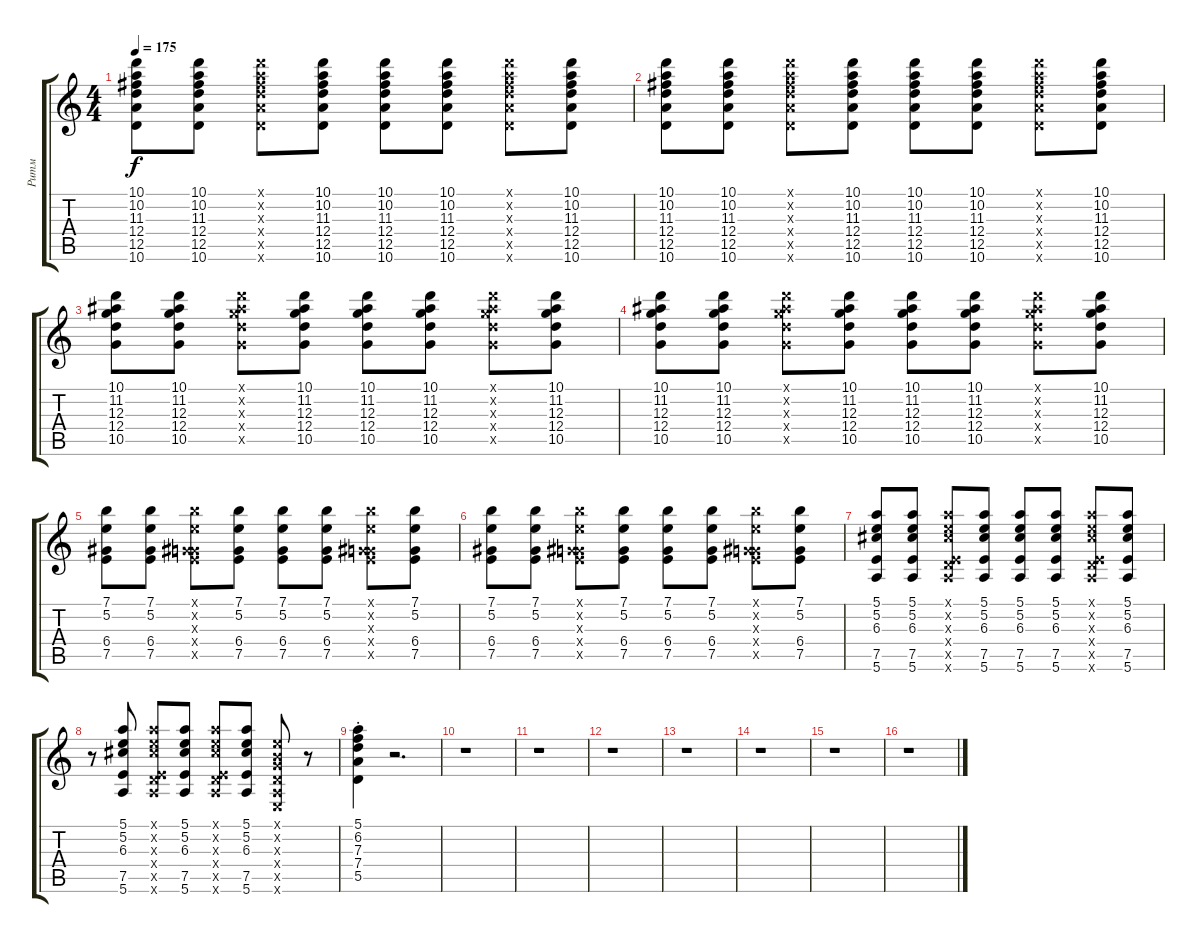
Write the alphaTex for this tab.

\track ("Ритм" "Ритм") {instrument acousticguitarnylon}
\staff {score tabs}
\tuning (E4 B3 G3 D3 A2 E2) {hide}
\ts (4 4)
\tempo 175
\clef g2
\ks c
(10.1 10.2 11.3 12.4 12.5 10.6).8{dy f} (10.1 10.2 11.3 12.4 12.5 10.6).8 (10.1{x} 10.2{x} 11.3{x} 12.4{x} 12.5{x} 10.6{x}).8 (10.1 10.2 11.3 12.4 12.5 10.6).8 (10.1 10.2 11.3 12.4 12.5 10.6).8 (10.1 10.2 11.3 12.4 12.5 10.6).8 (10.1{x} 10.2{x} 11.3{x} 12.4{x} 12.5{x} 10.6{x}).8 (10.1 10.2 11.3 12.4 12.5 10.6).8 |
(10.1 10.2 11.3 12.4 12.5 10.6).8 (10.1 10.2 11.3 12.4 12.5 10.6).8 (10.1{x} 10.2{x} 11.3{x} 12.4{x} 12.5{x} 10.6{x}).8 (10.1 10.2 11.3 12.4 12.5 10.6).8 (10.1 10.2 11.3 12.4 12.5 10.6).8 (10.1 10.2 11.3 12.4 12.5 10.6).8 (10.1{x} 10.2{x} 11.3{x} 12.4{x} 12.5{x} 10.6{x}).8 (10.1 10.2 11.3 12.4 12.5 10.6).8 |
(10.1 11.2 12.3 12.4 10.5).8 (10.1 11.2 12.3 12.4 10.5).8 (10.1{x} 11.2{x} 12.3{x} 12.4{x} 10.5{x}).8 (10.1 11.2 12.3 12.4 10.5).8 (10.1 11.2 12.3 12.4 10.5).8 (10.1 11.2 12.3 12.4 10.5).8 (10.1{x} 11.2{x} 12.3{x} 12.4{x} 10.5{x}).8 (10.1 11.2 12.3 12.4 10.5).8 |
(10.1 11.2 12.3 12.4 10.5).8 (10.1 11.2 12.3 12.4 10.5).8 (10.1{x} 11.2{x} 12.3{x} 12.4{x} 10.5{x}).8 (10.1 11.2 12.3 12.4 10.5).8 (10.1 11.2 12.3 12.4 10.5).8 (10.1 11.2 12.3 12.4 10.5).8 (10.1{x} 11.2{x} 12.3{x} 12.4{x} 10.5{x}).8 (10.1 11.2 12.3 12.4 10.5).8 |
(7.1 5.2 6.4 7.5).8 (7.1 5.2 6.4 7.5).8 (7.1{x} 5.2{x} 0.3{x} 6.4{x} 7.5{x}).8 (7.1 5.2 6.4 7.5).8 (7.1 5.2 6.4 7.5).8 (7.1 5.2 6.4 7.5).8 (7.1{x} 5.2{x} 0.3{x} 6.4{x} 7.5{x}).8 (7.1 5.2 6.4 7.5).8 |
(7.1 5.2 6.4 7.5).8 (7.1 5.2 6.4 7.5).8 (7.1{x} 5.2{x} 0.3{x} 6.4{x} 7.5{x}).8 (7.1 5.2 6.4 7.5).8 (7.1 5.2 6.4 7.5).8 (7.1 5.2 6.4 7.5).8 (7.1{x} 5.2{x} 0.3{x} 6.4{x} 7.5{x}).8 (7.1 5.2 6.4 7.5).8 |
(5.1 5.2 6.3 7.5 5.6).8 (5.1 5.2 6.3 7.5 5.6).8 (5.1{x} 5.2{x} 6.3{x} 0.4{x} 7.5{x} 5.6{x}).8 (5.1 5.2 6.3 7.5 5.6).8 (5.1 5.2 6.3 7.5 5.6).8 (5.1 5.2 6.3 7.5 5.6).8 (5.1{x} 5.2{x} 6.3{x} 0.4{x} 7.5{x} 5.6{x}).8 (5.1 5.2 6.3 7.5 5.6).8 |
r.8 (5.1 5.2 6.3 7.5 5.6).8 (5.1{x} 5.2{x} 6.3{x} 0.4{x} 7.5{x} 5.6{x}).8 (5.1 5.2 6.3 7.5 5.6).8 (5.1{x} 5.2{x} 6.3{x} 0.4{x} 7.5{x} 5.6{x}).8 (5.1 5.2 6.3 7.5 5.6).8 (0.1{x} 0.2{x} 0.3{x} 0.4{x} 0.5{x} 0.6{x}).8 r.8 |
(5.1{st} 6.2{st} 7.3{st} 7.4{st} 5.5{st}).4 r.2{d} |
r.1 |
r.1 |
r.1 |
r.1 |
r.1 |
r.1 |
r.1
